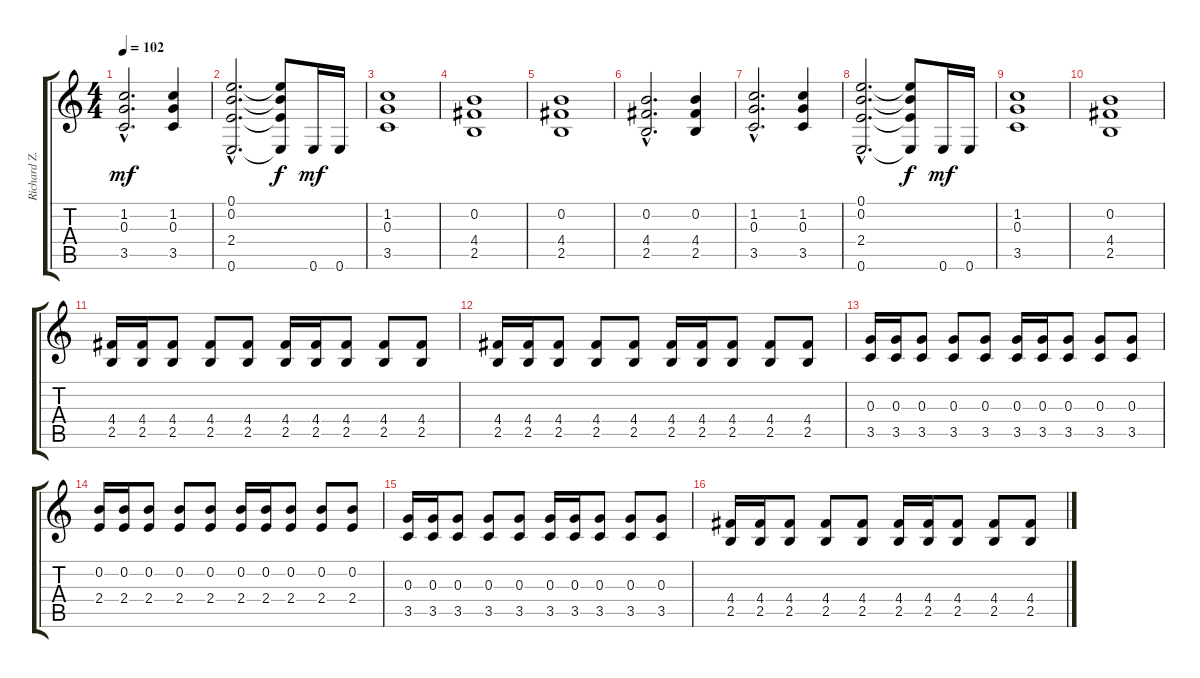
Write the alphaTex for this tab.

\track ("Richard Z. Kruspe-Bernstein" "Richard Z.") {instrument distortionguitar}
\staff {score tabs}
\tuning (E4 B3 G3 D3 A2 E2) {hide}
\ts (4 4)
\tempo 102
\clef g2
\ks c
(1.2{hac} 0.3{hac} 3.5{hac}).2{d dy mf} (1.2 0.3 3.5).4 |
(0.1{hac} 0.2{hac} 2.4{hac} 0.6{hac}).2{d} (0.1{t} 0.2{t} 2.4{t} 0.6{t}).8{dy f} 0.6.16{dy mf} 0.6.16 |
(1.2 0.3 3.5).1 |
(0.2 4.4 2.5).1 |
(0.2 4.4 2.5).1 |
(0.2{hac} 4.4{hac} 2.5{hac}).2{d} (0.2 4.4 2.5).4 |
(1.2{hac} 0.3{hac} 3.5{hac}).2{d} (1.2 0.3 3.5).4 |
(0.1{hac} 0.2{hac} 2.4{hac} 0.6{hac}).2{d} (0.1{t} 0.2{t} 2.4{t} 0.6{t}).8{dy f} 0.6.16{dy mf} 0.6.16 |
(1.2 0.3 3.5).1 |
(0.2 4.4 2.5).1 |
(4.4 2.5).16 (4.4 2.5).16 (4.4 2.5).8 (4.4 2.5).8 (4.4 2.5).8 (4.4 2.5).16 (4.4 2.5).16 (4.4 2.5).8 (4.4 2.5).8 (4.4 2.5).8 |
(4.4 2.5).16 (4.4 2.5).16 (4.4 2.5).8 (4.4 2.5).8 (4.4 2.5).8 (4.4 2.5).16 (4.4 2.5).16 (4.4 2.5).8 (4.4 2.5).8 (4.4 2.5).8 |
(0.3 3.5).16 (0.3 3.5).16 (0.3 3.5).8 (0.3 3.5).8 (0.3 3.5).8 (0.3 3.5).16 (0.3 3.5).16 (0.3 3.5).8 (0.3 3.5).8 (0.3 3.5).8 |
(0.2 2.4).16 (0.2 2.4).16 (0.2 2.4).8 (0.2 2.4).8 (0.2 2.4).8 (0.2 2.4).16 (0.2 2.4).16 (0.2 2.4).8 (0.2 2.4).8 (0.2 2.4).8 |
(0.3 3.5).16 (0.3 3.5).16 (0.3 3.5).8 (0.3 3.5).8 (0.3 3.5).8 (0.3 3.5).16 (0.3 3.5).16 (0.3 3.5).8 (0.3 3.5).8 (0.3 3.5).8 |
(4.4 2.5).16 (4.4 2.5).16 (4.4 2.5).8 (4.4 2.5).8 (4.4 2.5).8 (4.4 2.5).16 (4.4 2.5).16 (4.4 2.5).8 (4.4 2.5).8 (4.4 2.5).8
